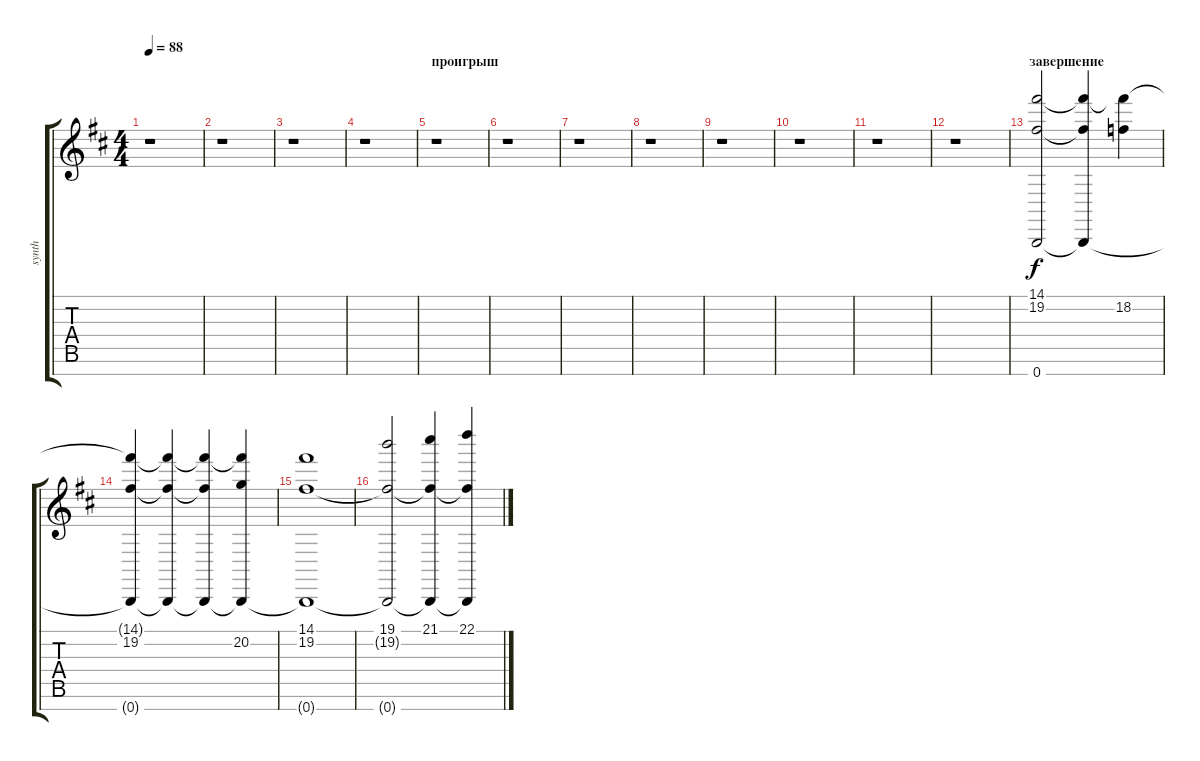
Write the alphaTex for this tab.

\track ("synth" "synth") {instrument synthstrings1}
\staff {score tabs}
\tuning (E5 B3 G3 D3 A2 E2 B1) {hide}
\ts (4 4)
\tempo 88
\clef g2
\ks bminor
r.1{dy mf} |
r.1 |
r.1 |
r.1 |
\section ("" "проигрыш")
r.1 |
r.1 |
r.1 |
r.1 |
r.1 |
r.1 |
r.1 |
r.1 |
\section ("" "завершение")
(14.1 19.2 0.7).2{dy f} (14.1{t} 19.2{t} 0.7{t}).4 (14.1{t} 18.2).4 |
(14.1{t} 19.2 0.7{t}).4 (14.1{t} 19.2{t} 0.7{t}).4 (14.1{t} 19.2{t} 0.7{t}).4 (14.1{t} 20.2 0.7{t}).4 |
(14.1 19.2 0.7{t}).1 |
(19.1 19.2{t} 0.7{t}).2 (21.1 19.2{t} 0.7{t}).4 (22.1 19.2{t} 0.7{t}).4
